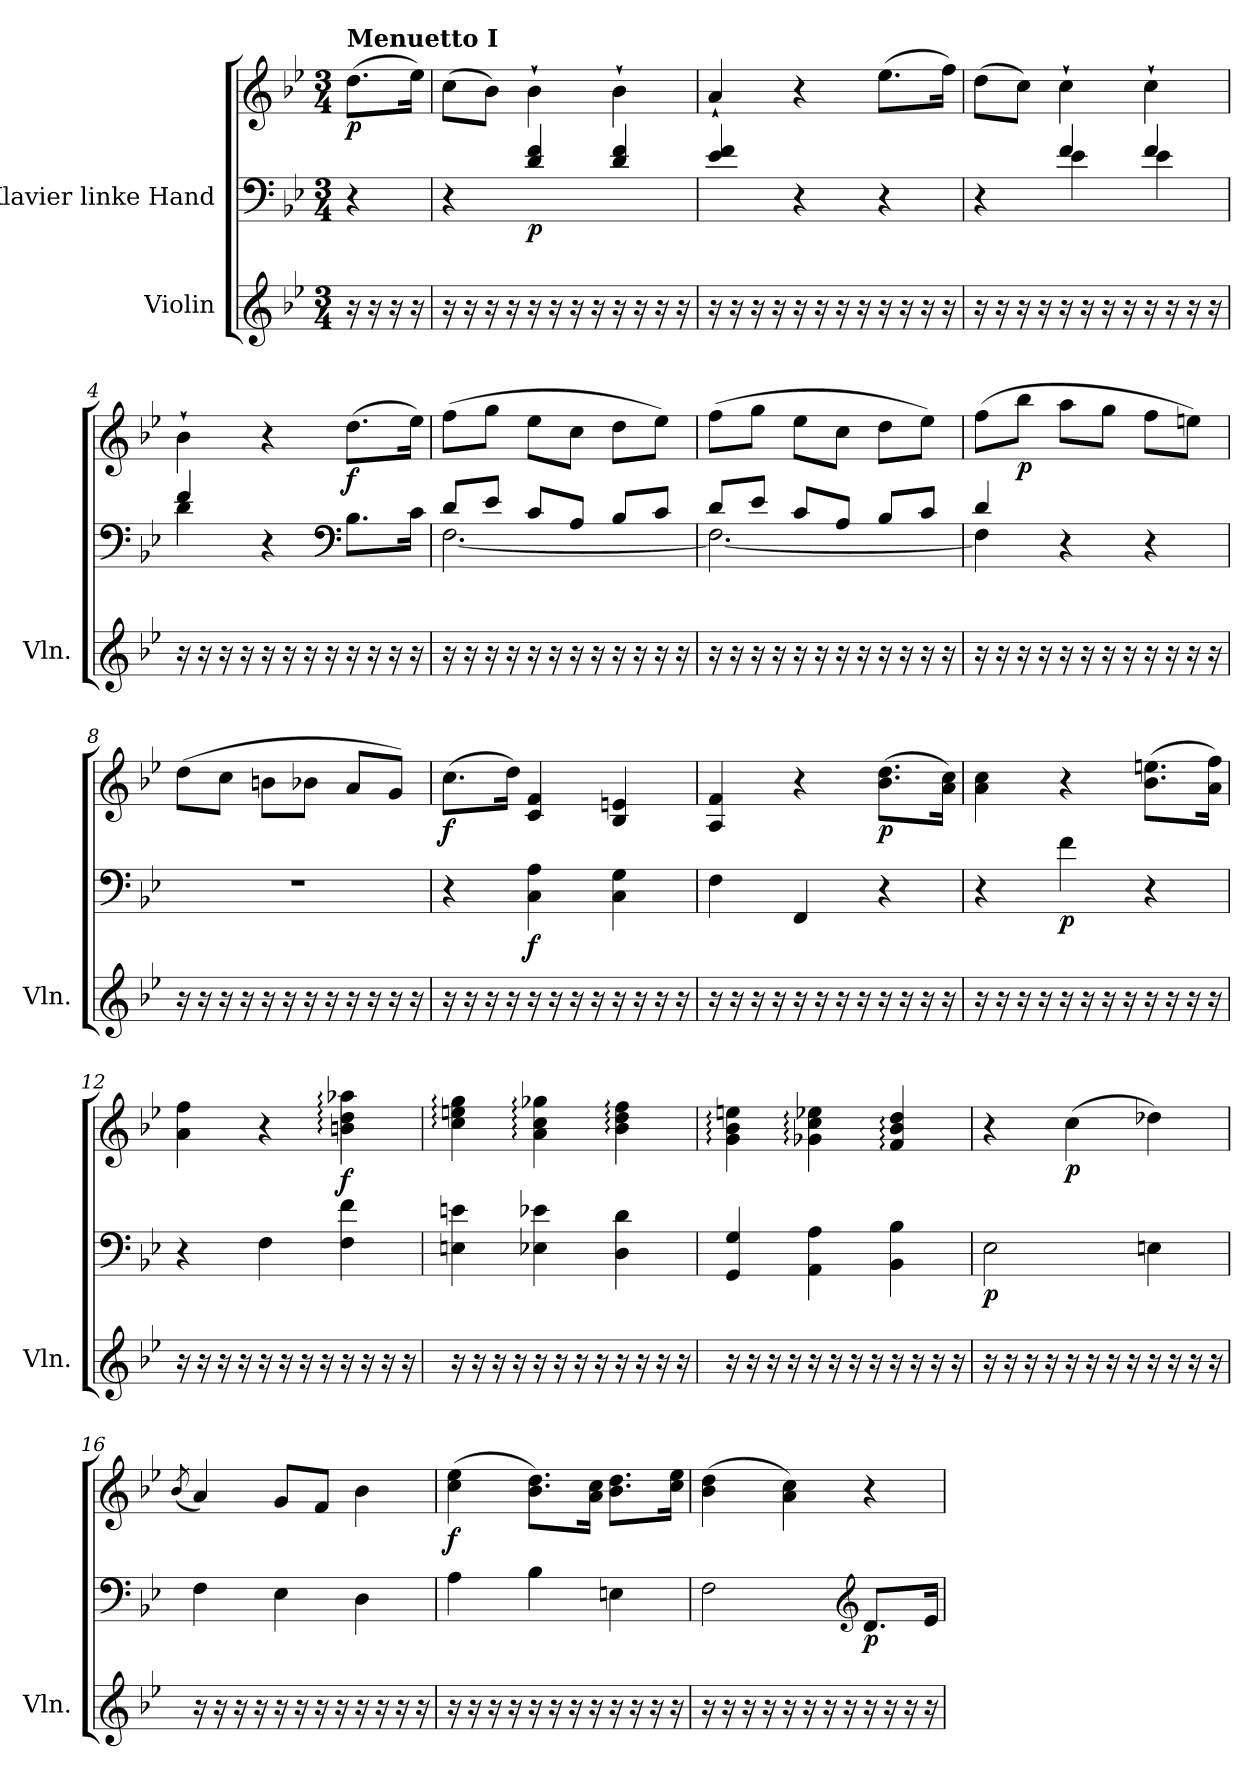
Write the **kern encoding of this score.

**kern	**kern	**kern	**dynam
*part2	*part1	*part1	*part1
*staff3	*staff2	*staff1	*staff1/2
*I"Violin	*I"Klavier linke Hand	*	*
*I'Vln.	*	*	*
*clefG2	*clefF4	*clefG2	*
*k[b-e-]	*k[b-e-]	*k[b-e-]	*
*M3/4	*M3/4	*M3/4	*
=	=	=	=
*	*^	*	*
!	!	!	!LO:TX:a:B:t=Menuetto I	!
!	!	!	!	!LO:DY:b
16r	4r	4ryy	(>8.dd\L	p
16r	.	.	.	.
16r	.	.	.	.
16r	.	.	16ee-\Jk)	.
=1	=1	=1	=1	=1
16r	4r	4ryy	(>8cc\L	.
16r	.	.	.	.
16r	.	.	8b-\J)	.
16r	.	.	.	.
!	!	!	!	!LO:DY:b=2
16r	4d/ 4f/	2ryy	4b-`\	p
16r	.	.	.	.
16r	.	.	.	.
16r	.	.	.	.
16r	4d/ 4f/	.	4b-`\	.
16r	.	.	.	.
16r	.	.	.	.
16r	.	.	.	.
=2	=2	=2	=2	=2
16r	4e-/ 4f/	4ryy	4a`/	.
16r	.	.	.	.
16r	.	.	.	.
16r	.	.	.	.
16r	4r	4ryy	4r	.
16r	.	.	.	.
16r	.	.	.	.
16r	.	.	.	.
16r	4r	4ryy	(>8.ee-\L	.
16r	.	.	.	.
16r	.	.	.	.
16r	.	.	16ff\Jk)	.
=3	=3	=3	=3	=3
16r	4r	4ryy	(>8dd\L	.
16r	.	.	.	.
16r	.	.	8cc\J)	.
16r	.	.	.	.
16r	4f/	4e-\	4cc`\	.
16r	.	.	.	.
16r	.	.	.	.
16r	.	.	.	.
16r	4f/	4e-\	4cc`\	.
16r	.	.	.	.
16r	.	.	.	.
16r	.	.	.	.
=4	=4	=4	=4	=4
16r	4f/	4d\	4b-`\	.
16r	.	.	.	.
16r	.	.	.	.
16r	.	.	.	.
16r	4r	4ryy	4r	.
16r	.	.	.	.
16r	.	.	.	.
16r	.	.	.	.
*	*clefF4	*	*	*
!	!	!	!	!LO:DY:b
16r	8.B-\L	4ryy	(>8.dd\L	f
16r	.	.	.	.
16r	.	.	.	.
16r	16c\Jk	.	16ee-\Jk)	.
!!LO:LB:g=z
=5	=5	=5	=5	=5
16r	8d/L	[2.F\	(>8ff\L	.
16r	.	.	.	.
16r	8e-/J	.	8gg\J	.
16r	.	.	.	.
16r	8c/L	.	8ee-\L	.
16r	.	.	.	.
16r	8A/J	.	8cc\J	.
16r	.	.	.	.
16r	8B-/L	.	8dd\L	.
16r	.	.	.	.
16r	8c/J	.	8ee-\J)	.
16r	.	.	.	.
=6	=6	=6	=6	=6
16r	8d/L	2.F\_	(>8ff\L	.
16r	.	.	.	.
16r	8e-/J	.	8gg\J	.
16r	.	.	.	.
16r	8c/L	.	8ee-\L	.
16r	.	.	.	.
16r	8A/J	.	8cc\J	.
16r	.	.	.	.
16r	8B-/L	.	8dd\L	.
16r	.	.	.	.
16r	8c/J	.	8ee-\J)	.
16r	.	.	.	.
=7	=7	=7	=7	=7
16r	4d/	4F\]	(>8ff\L	.
16r	.	.	.	.
!	!	!	!	!LO:DY:b
16r	.	.	8bb-\J	p
16r	.	.	.	.
16r	4r	4ryy	8aa\L	.
16r	.	.	.	.
16r	.	.	8gg\J	.
16r	.	.	.	.
16r	4r	4ryy	8ff\L	.
16r	.	.	.	.
16r	.	.	8een\J)	.
16r	.	.	.	.
*	*v	*v	*	*
=8	=8	=8	=8
16r	2.r	(>8dd\L	.
16r	.	.	.
16r	.	8cc\J	.
16r	.	.	.
16r	.	8bn\L	.
16r	.	.	.
16r	.	8b-X\J	.
16r	.	.	.
16r	.	8a/L	.
16r	.	.	.
16r	.	8g/J)	.
16r	.	.	.
!!LO:LB:g=z
=9	=9	=9	=9
*	*^	*	*
!	!	!	!	!LO:DY:b
16r	4r	4ryy	(>8.cc\L	f
16r	.	.	.	.
16r	.	.	.	.
16r	.	.	16dd\Jk)	.
!	!	!	!	!LO:DY:b=2
16r	4C\ 4A\	2ryy	4c/ 4f/	f
16r	.	.	.	.
16r	.	.	.	.
16r	.	.	.	.
16r	4C\ 4G\	.	4B-/ 4en/	.
16r	.	.	.	.
16r	.	.	.	.
16r	.	.	.	.
*	*v	*v	*	*
=10	=10	=10	=10
16r	4F\	4A/ 4f/	.
16r	.	.	.
16r	.	.	.
16r	.	.	.
16r	4FF/	4r	.
16r	.	.	.
16r	.	.	.
16r	.	.	.
!	!	!	!LO:DY:b
16r	4r	(>8.b-\ 8.dd\L	p
16r	.	.	.
16r	.	.	.
16r	.	16a\ 16cc\Jk)	.
=11	=11	=11	=11
16r	4r	4a\ 4cc\	.
16r	.	.	.
16r	.	.	.
16r	.	.	.
!	!	!	!LO:DY:b=2
16r	4f\	4r	p
16r	.	.	.
16r	.	.	.
16r	.	.	.
16r	4r	(>8.b-\ 8.een\L	.
16r	.	.	.
16r	.	.	.
16r	.	16a\ 16ff\Jk)	.
=12	=12	=12	=12
16r	4r	4a\ 4ff\	.
16r	.	.	.
16r	.	.	.
16r	.	.	.
16r	4F\	4r	.
16r	.	.	.
16r	.	.	.
16r	.	.	.
!	!	!	!LO:DY:b
16r	4F\ 4f\	4bn\: 4dd\: 4aa-X\:	f
16r	.	.	.
16r	.	.	.
16r	.	.	.
!!LO:PB:g=z
=13	=13	=13	=13
16r	4En\ 4en\	4cc\: 4een\: 4gg\:	.
16r	.	.	.
16r	.	.	.
16r	.	.	.
16r	4E-X\ 4e-X\	4a\: 4cc\: 4gg-X\:	.
16r	.	.	.
16r	.	.	.
16r	.	.	.
16r	4D\ 4d\	4b-\: 4dd\: 4ff\:	.
16r	.	.	.
16r	.	.	.
16r	.	.	.
!!LO:LB:g=z
=14	=14	=14	=14
16r	4GG/ 4G/	4g\: 4b-\: 4een\:	.
16r	.	.	.
16r	.	.	.
16r	.	.	.
16r	4AA\ 4A\	4g-X\: 4cc\: 4ee-X\:	.
16r	.	.	.
16r	.	.	.
16r	.	.	.
16r	4BB-\ 4B-\	4f/: 4b-/: 4dd/:	.
16r	.	.	.
16r	.	.	.
16r	.	.	.
=15	=15	=15	=15
!	!	!	!LO:DY:b=2
16r	2E-\	4r	p
16r	.	.	.
16r	.	.	.
16r	.	.	.
!	!	!	!LO:DY:b
16r	.	(>4cc\	p
16r	.	.	.
16r	.	.	.
16r	.	.	.
16r	4En\	4dd-X\)	.
16r	.	.	.
16r	.	.	.
16r	.	.	.
=16	=16	=16	=16
.	.	(<8qb-/	.
16r	4F\	4a/)	.
16r	.	.	.
16r	.	.	.
16r	.	.	.
16r	4E-\	8g/L	.
16r	.	.	.
16r	.	8f/J	.
16r	.	.	.
16r	4D\	4b-\	.
16r	.	.	.
16r	.	.	.
16r	.	.	.
=17	=17	=17	=17
!	!	!	!LO:DY:b
16r	4A\	(>4cc\ 4ee-\	f
16r	.	.	.
16r	.	.	.
16r	.	.	.
16r	4B-\	8.b-\ 8.dd\L)	.
16r	.	.	.
16r	.	.	.
16r	.	16a\ 16cc\Jk	.
16r	4En\	8.b-\ 8.dd\L	.
16r	.	.	.
16r	.	.	.
16r	.	16cc\ 16ee-\Jk	.
!!LO:LB:g=z
=18	=18	=18	=18
16r	2F\	(>4b-\ 4dd\	.
16r	.	.	.
16r	.	.	.
16r	.	.	.
16r	.	4a\ 4cc\)	.
16r	.	.	.
16r	.	.	.
16r	.	.	.
*	*clefG2	*	*
!	!	!	!LO:DY:b=2
16r	8.d/L	4r	p
16r	.	.	.
16r	.	.	.
16r	16e-/Jk	.	.
=	=	=	=
*-	*-	*-	*-
